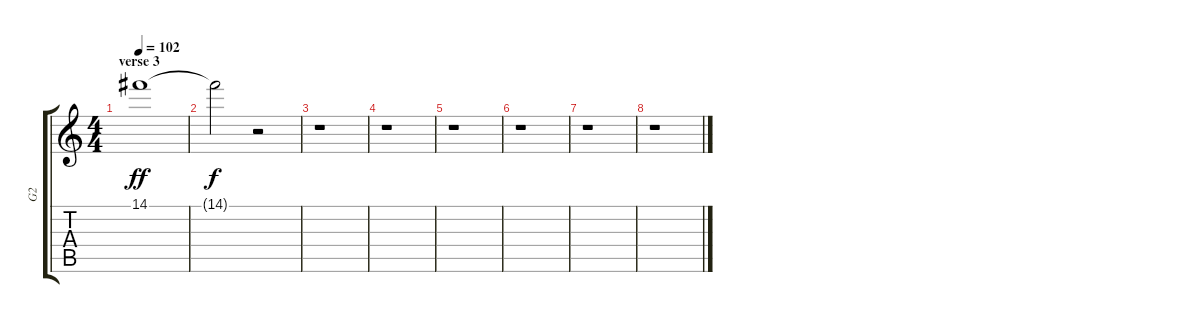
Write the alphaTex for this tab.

\track ("G2" "G2") {instrument distortionguitar}
\staff {score tabs}
\tuning (E4 B3 G3 D3 A2 E2) {hide}
\ts (4 4)
\section ("" "verse 3")
\tempo 102
\clef g2
\ks c
14.1.1{dy ff volume 0} |
14.1{t}.2{dy f} r.2{volume 13} |
r.1 |
r.1 |
r.1 |
r.1 |
r.1 |
r.1
